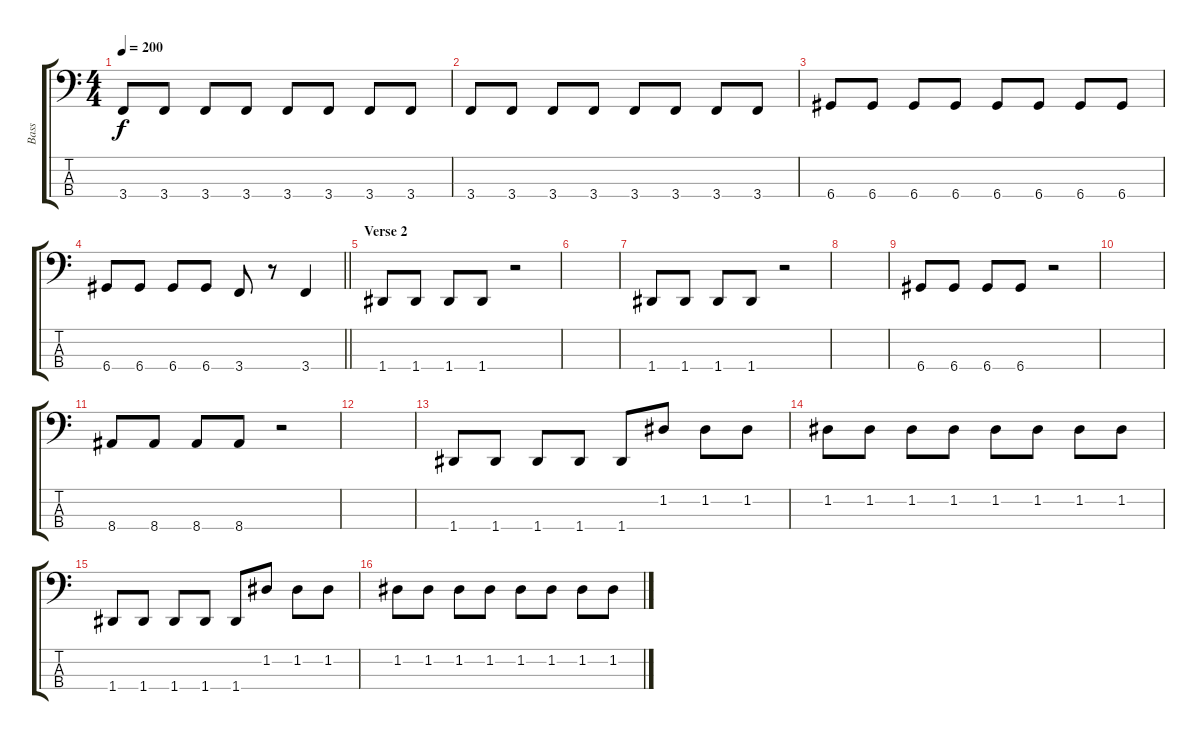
\track ("Bass" "Bass") {instrument electricbasspick}
\staff {score tabs}
\tuning (G2 D2 A1 D1) {hide}
\ts (4 4)
\tempo 200
\clef f4
\ks c
3.4.8{dy f} 3.4.8 3.4.8 3.4.8 3.4.8 3.4.8 3.4.8 3.4.8 |
3.4.8 3.4.8 3.4.8 3.4.8 3.4.8 3.4.8 3.4.8 3.4.8 |
6.4.8 6.4.8 6.4.8 6.4.8 6.4.8 6.4.8 6.4.8 6.4.8 |
\barLineRight lightlight
6.4.8 6.4.8 6.4.8 6.4.8 3.4.8 r.8 3.4.4 |
\section ("" "Verse 2")
1.4.8 1.4.8 1.4.8 1.4.8 r.2 |
|
1.4.8 1.4.8 1.4.8 1.4.8 r.2 |
|
6.4.8 6.4.8 6.4.8 6.4.8 r.2 |
|
8.4.8 8.4.8 8.4.8 8.4.8 r.2 |
|
1.4.8 1.4.8 1.4.8 1.4.8 1.4.8 1.2.8 1.2.8 1.2.8 |
1.2.8 1.2.8 1.2.8 1.2.8 1.2.8 1.2.8 1.2.8 1.2.8 |
1.4.8 1.4.8 1.4.8 1.4.8 1.4.8 1.2.8 1.2.8 1.2.8 |
1.2.8 1.2.8 1.2.8 1.2.8 1.2.8 1.2.8 1.2.8 1.2.8
